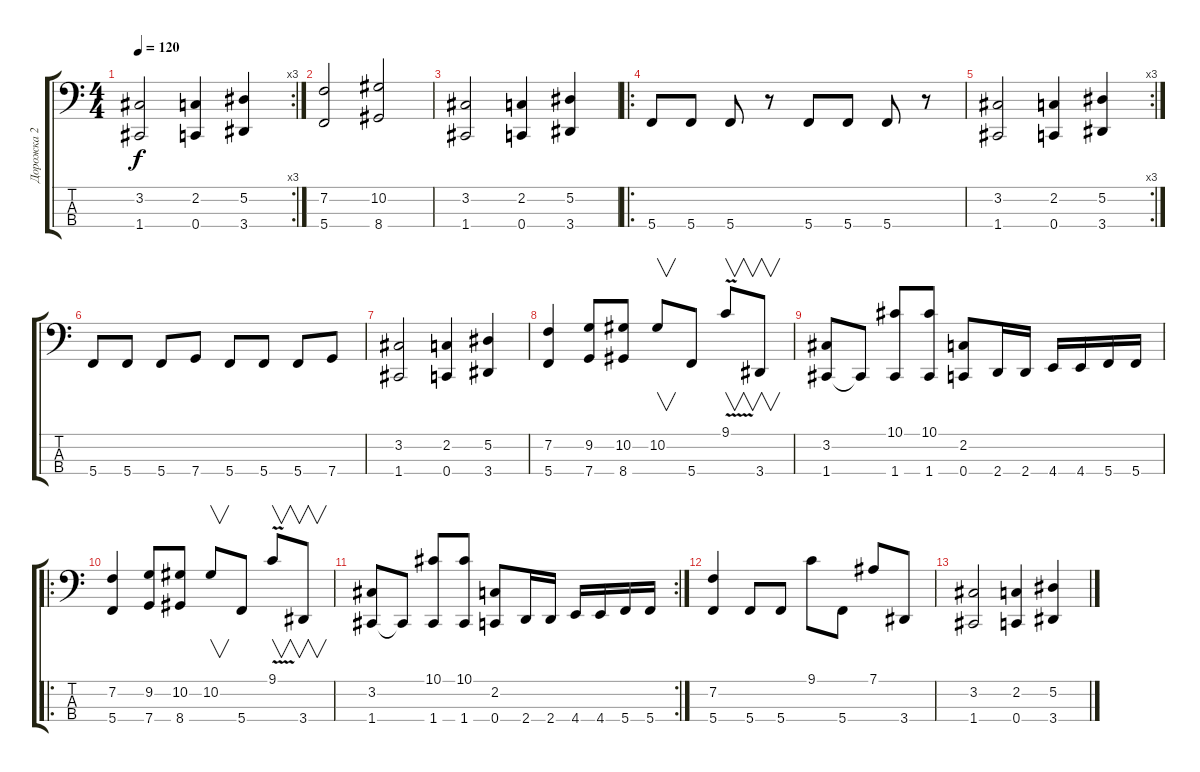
\track ("Дорожка 2" "Дорожка 2") {instrument slapbass1}
\staff {score tabs}
\tuning (Eb2 Bb1 F1 C1) {hide}
\rc 3
\ts (4 4)
\tempo 120
\clef f4
\ks c
(3.2 1.4).2{dy f} (2.2 0.4).4 (5.2 3.4).4 |
(7.2 5.4).2 (10.2 8.4).2 |
(3.2 1.4).2 (2.2 0.4).4 (5.2 3.4).4 |
\ro
5.4.8 5.4.8 5.4.8 r.8 5.4.8 5.4.8 5.4.8 r.8 |
\rc 3
(3.2 1.4).2 (2.2 0.4).4 (5.2 3.4).4 |
5.4.8 5.4.8 5.4.8 7.4.8 5.4.8 5.4.8 5.4.8 7.4.8 |
(3.2 1.4).2 (2.2 0.4).4 (5.2 3.4).4 |
(7.2 5.4).4{instrument overdrivenguitar} (9.2 7.4).8 (10.2 8.4).8 10.2.8{v} 5.4.8 9.1{v}.8{v} 3.4.8{v} |
(3.2 1.4).8{instrument slapbass1} 1.4{t}.8 (10.1 1.4).8 (10.1 1.4).8 (2.2 0.4).8 2.4.16 2.4.16 4.4.16 4.4.16 5.4.16 5.4.16 |
\ro
(7.2 5.4).4 (9.2 7.4).8 (10.2 8.4).8 10.2.8{v} 5.4.8 9.1{v}.8{v} 3.4.8{v} |
\rc 2
(3.2 1.4).8{instrument slapbass1} 1.4{t}.8 (10.1 1.4).8 (10.1 1.4).8 (2.2 0.4).8 2.4.16 2.4.16 4.4.16 4.4.16 5.4.16 5.4.16 |
(7.2 5.4).4 5.4.8 5.4.8 9.1.8 5.4.8 7.1.8 3.4.8 |
(3.2 1.4).2 (2.2 0.4).4 (5.2 3.4).4
